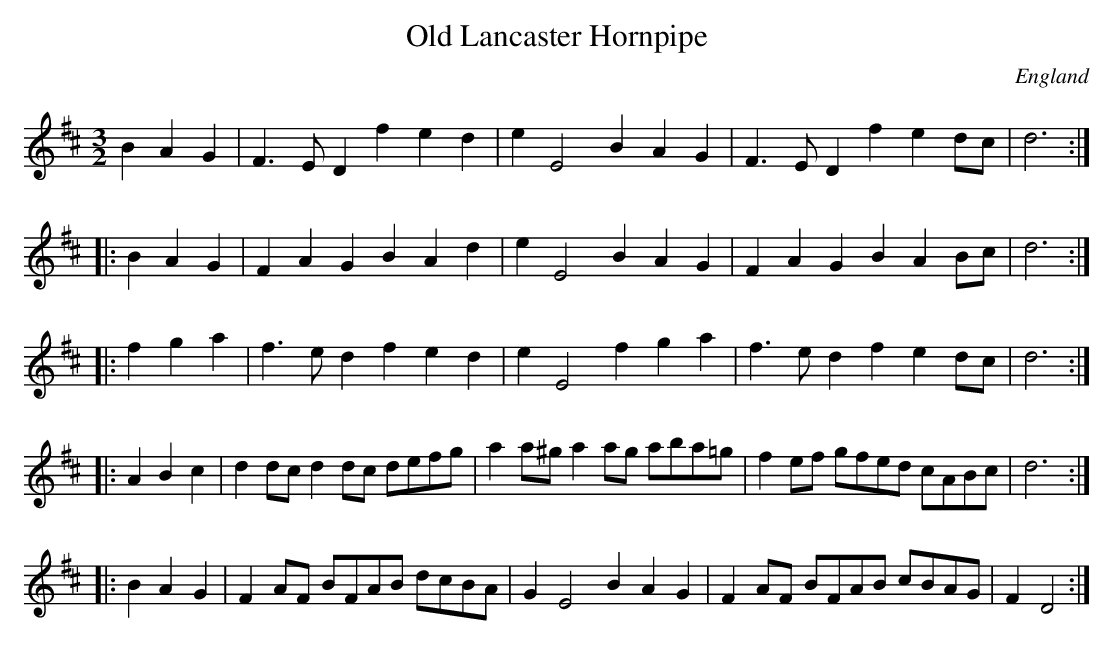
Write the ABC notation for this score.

X:1
T:Old Lancaster Hornpipe
L:1/4
M:3/2
O:England
K:D major
BAG| F>ED fed| eE2B AG| F>EDf ed/c/| d3::
BAG| FAGBAd| eE2BAG| FAGBAB/c/| d3::
fga| f>edfed| eE2fga| f>edfed/c/| d3::
L:1/8
A2B2c2| d2dc d2dc defg| a2a^g a2ag aba=g| f2ef gfed cABc| d6 ::
B2A2G2| F2AF BFAB dcBA| G2E4B2 A2G2| F2AF BFAB cBAG| F2D4:|
